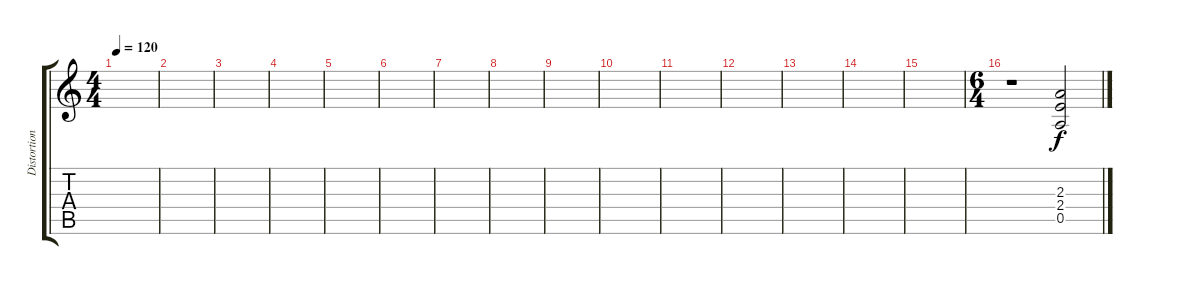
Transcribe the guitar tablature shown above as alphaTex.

\track ("Distortion Guitar" "Distortion") {instrument distortionguitar}
\staff {score tabs}
\tuning (E4 B3 G3 D3 A2 D2) {hide}
\ts (4 4)
\tempo 120
\clef g2
\ks c
|
|
|
|
|
|
|
|
|
|
|
|
|
|
|
\ts (6 4)
r.1 (2.3 2.4 0.5).2
